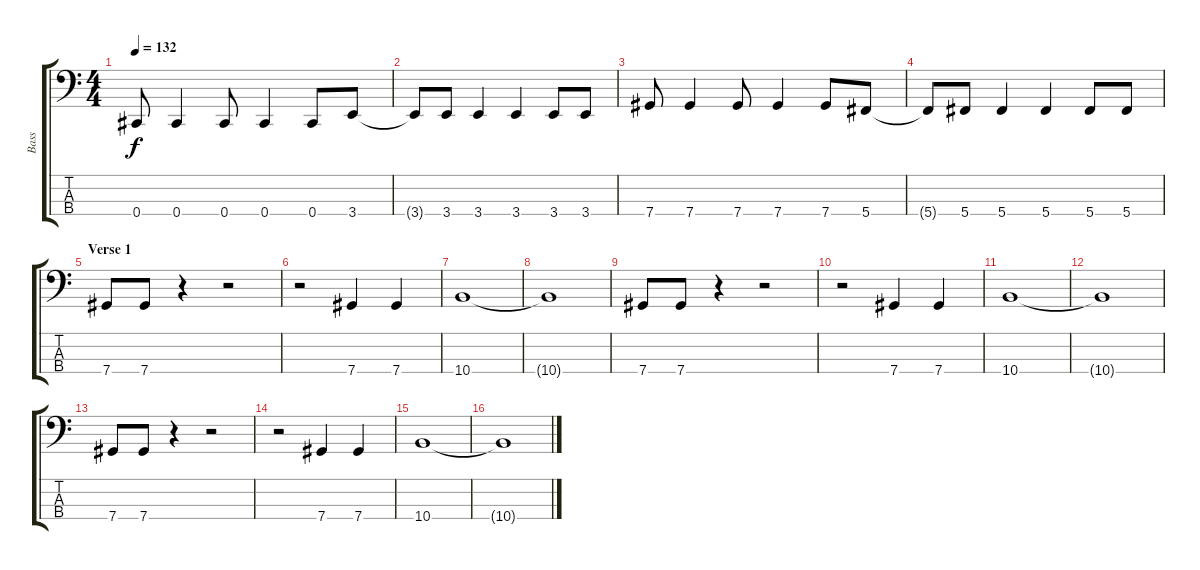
\track ("Bass" "Bass") {instrument electricbassfinger}
\staff {score tabs}
\tuning (Gb2 Db2 Ab1 Db1) {hide}
\ts (4 4)
\tempo 132
\clef f4
\ks c
0.4.8{dy f} 0.4.4 0.4.8 0.4.4 0.4.8 3.4.8 |
3.4{t}.8 3.4.8 3.4.4 3.4.4 3.4.8 3.4.8 |
7.4.8 7.4.4 7.4.8 7.4.4 7.4.8 5.4.8 |
5.4{t}.8 5.4.8 5.4.4 5.4.4 5.4.8 5.4.8 |
\section ("" "Verse 1")
7.4.8 7.4.8 r.4 r.2 |
r.2 7.4.4 7.4.4 |
10.4.1 |
10.4{t}.1 |
7.4.8 7.4.8 r.4 r.2 |
r.2 7.4.4 7.4.4 |
10.4.1 |
10.4{t}.1 |
7.4.8 7.4.8 r.4 r.2 |
r.2 7.4.4 7.4.4 |
10.4.1 |
10.4{t}.1
